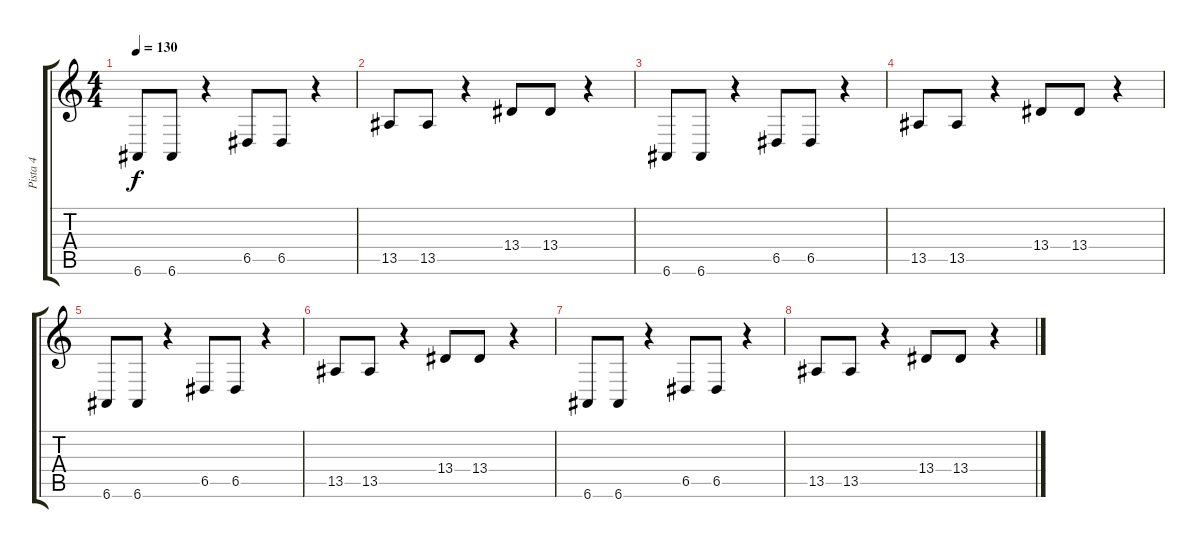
\track ("Pista 4" "Pista 4") {instrument pad3polysynth}
\staff {score tabs}
\tuning (E4 B3 G3 D3 A2 E2) {hide}
\ts (4 4)
\tempo 130
\clef g2
\ks c
6.6.8{dy f} 6.6.8 r.4 6.5.8 6.5.8 r.4 |
13.5.8 13.5.8 r.4 13.4.8 13.4.8 r.4 |
6.6.8 6.6.8 r.4 6.5.8 6.5.8 r.4 |
13.5.8 13.5.8 r.4 13.4.8 13.4.8 r.4 |
6.6.8 6.6.8 r.4 6.5.8 6.5.8 r.4 |
13.5.8 13.5.8 r.4 13.4.8 13.4.8 r.4 |
6.6.8 6.6.8 r.4 6.5.8 6.5.8 r.4 |
13.5.8 13.5.8 r.4 13.4.8 13.4.8 r.4
